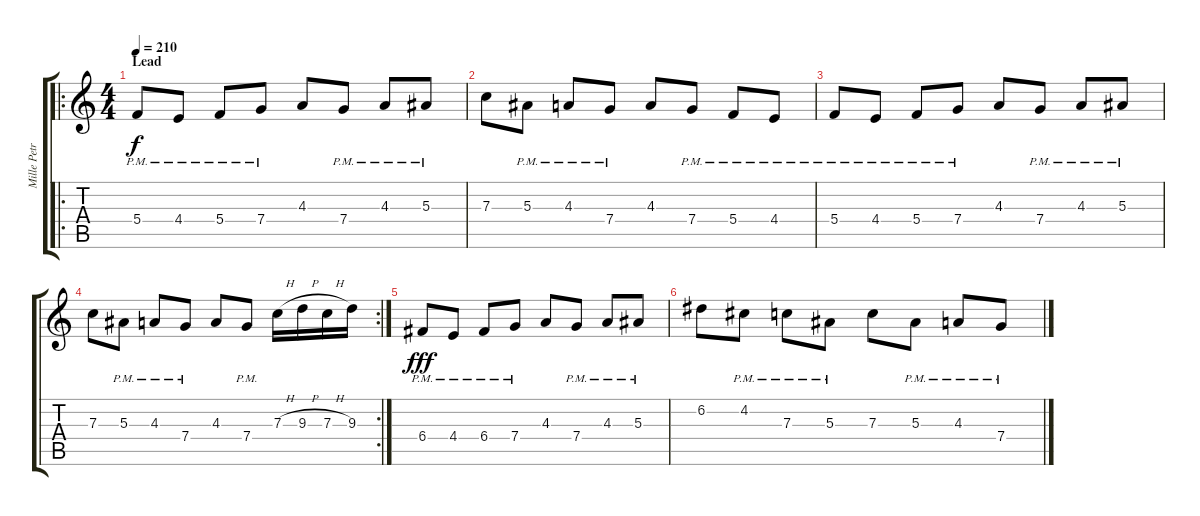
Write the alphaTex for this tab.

\track ("Mille Petrozza" "Mille Petr") {instrument distortionguitar}
\staff {score tabs}
\tuning (D4 A3 F3 C3 G2 D2) {hide}
\ro
\ts (4 4)
\section ("" "Lead")
\tempo 210
\clef g2
\ks c
5.4{pm}.8{dy f} 4.4{pm}.8 5.4{pm}.8 7.4{pm}.8 4.3.8 7.4{pm}.8 4.3{pm}.8 5.3{pm}.8 |
7.3.8 5.3{pm}.8 4.3{pm}.8 7.4{pm}.8 4.3.8 7.4{pm}.8 5.4{pm}.8 4.4{pm}.8 |
5.4{pm}.8 4.4{pm}.8 5.4{pm}.8 7.4{pm}.8 4.3.8 7.4{pm}.8 4.3{pm}.8 5.3{pm}.8 |
\rc 2
7.3.8 5.3{pm}.8 4.3{pm}.8 7.4{pm}.8 4.3.8 7.4{pm}.8 7.3{h}.16 9.3{h}.16 7.3{h}.16 9.3.16 |
6.4{pm}.8{dy fff} 4.4{pm}.8 6.4{pm}.8 7.4{pm}.8 4.3.8 7.4{pm}.8 4.3{pm}.8 5.3{pm}.8 |
6.2.8 4.2{pm}.8 7.3{pm}.8 5.3{pm}.8 7.3.8 5.3{pm}.8 4.3{pm}.8 7.4{pm}.8
